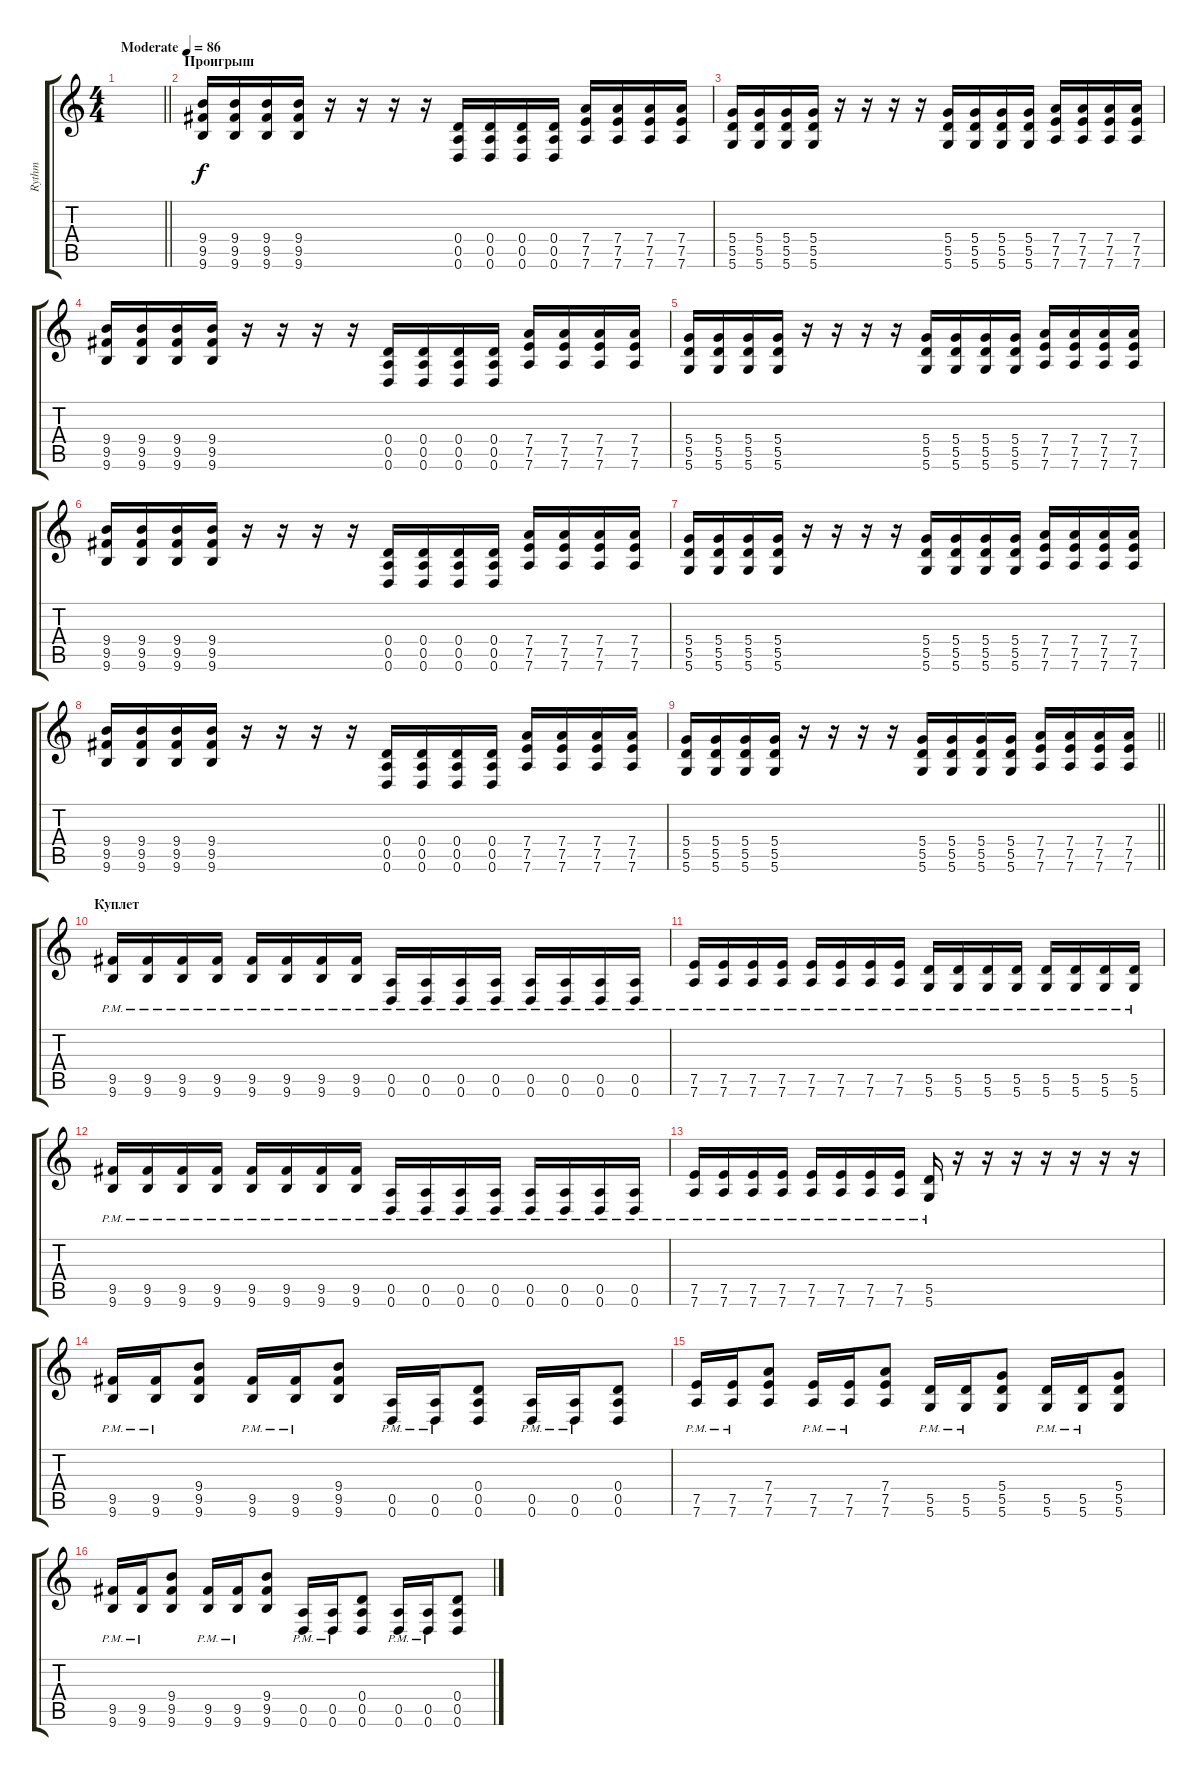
\track ("Rythm" "Rythm") {instrument distortionguitar}
\staff {score tabs}
\tuning (E4 B3 G3 D3 A2 D2) {hide}
\ts (4 4)
\tempo (86 "Moderate")
\clef g2
\barLineRight lightlight
\ks c
|
\section ("" "Проигрыш")
(9.4 9.5 9.6).16 (9.4 9.5 9.6).16 (9.4 9.5 9.6).16 (9.4 9.5 9.6).16 r.16 r.16 r.16 r.16 (0.4 0.5 0.6).16 (0.4 0.5 0.6).16 (0.4 0.5 0.6).16 (0.4 0.5 0.6).16 (7.4 7.5 7.6).16 (7.4 7.5 7.6).16 (7.4 7.5 7.6).16 (7.4 7.5 7.6).16 |
(5.4 5.5 5.6).16 (5.4 5.5 5.6).16 (5.4 5.5 5.6).16 (5.4 5.5 5.6).16 r.16 r.16 r.16 r.16 (5.4 5.5 5.6).16 (5.4 5.5 5.6).16 (5.4 5.5 5.6).16 (5.4 5.5 5.6).16 (7.4 7.5 7.6).16 (7.4 7.5 7.6).16 (7.4 7.5 7.6).16 (7.4 7.5 7.6).16 |
(9.4 9.5 9.6).16 (9.4 9.5 9.6).16 (9.4 9.5 9.6).16 (9.4 9.5 9.6).16 r.16 r.16 r.16 r.16 (0.4 0.5 0.6).16 (0.4 0.5 0.6).16 (0.4 0.5 0.6).16 (0.4 0.5 0.6).16 (7.4 7.5 7.6).16 (7.4 7.5 7.6).16 (7.4 7.5 7.6).16 (7.4 7.5 7.6).16 |
(5.4 5.5 5.6).16 (5.4 5.5 5.6).16 (5.4 5.5 5.6).16 (5.4 5.5 5.6).16 r.16 r.16 r.16 r.16 (5.4 5.5 5.6).16 (5.4 5.5 5.6).16 (5.4 5.5 5.6).16 (5.4 5.5 5.6).16 (7.4 7.5 7.6).16 (7.4 7.5 7.6).16 (7.4 7.5 7.6).16 (7.4 7.5 7.6).16 |
(9.4 9.5 9.6).16 (9.4 9.5 9.6).16 (9.4 9.5 9.6).16 (9.4 9.5 9.6).16 r.16 r.16 r.16 r.16 (0.4 0.5 0.6).16 (0.4 0.5 0.6).16 (0.4 0.5 0.6).16 (0.4 0.5 0.6).16 (7.4 7.5 7.6).16 (7.4 7.5 7.6).16 (7.4 7.5 7.6).16 (7.4 7.5 7.6).16 |
(5.4 5.5 5.6).16 (5.4 5.5 5.6).16 (5.4 5.5 5.6).16 (5.4 5.5 5.6).16 r.16 r.16 r.16 r.16 (5.4 5.5 5.6).16 (5.4 5.5 5.6).16 (5.4 5.5 5.6).16 (5.4 5.5 5.6).16 (7.4 7.5 7.6).16 (7.4 7.5 7.6).16 (7.4 7.5 7.6).16 (7.4 7.5 7.6).16 |
(9.4 9.5 9.6).16 (9.4 9.5 9.6).16 (9.4 9.5 9.6).16 (9.4 9.5 9.6).16 r.16 r.16 r.16 r.16 (0.4 0.5 0.6).16 (0.4 0.5 0.6).16 (0.4 0.5 0.6).16 (0.4 0.5 0.6).16 (7.4 7.5 7.6).16 (7.4 7.5 7.6).16 (7.4 7.5 7.6).16 (7.4 7.5 7.6).16 |
\barLineRight lightlight
(5.4 5.5 5.6).16 (5.4 5.5 5.6).16 (5.4 5.5 5.6).16 (5.4 5.5 5.6).16 r.16 r.16 r.16 r.16 (5.4 5.5 5.6).16 (5.4 5.5 5.6).16 (5.4 5.5 5.6).16 (5.4 5.5 5.6).16 (7.4 7.5 7.6).16 (7.4 7.5 7.6).16 (7.4 7.5 7.6).16 (7.4 7.5 7.6).16 |
\section ("" "Куплет")
(9.5{pm} 9.6{pm}).16 (9.5{pm} 9.6{pm}).16 (9.5{pm} 9.6{pm}).16 (9.5{pm} 9.6{pm}).16 (9.5{pm} 9.6{pm}).16 (9.5{pm} 9.6{pm}).16 (9.5{pm} 9.6{pm}).16 (9.5{pm} 9.6{pm}).16 (0.5{pm} 0.6{pm}).16 (0.5{pm} 0.6{pm}).16 (0.5{pm} 0.6{pm}).16 (0.5{pm} 0.6{pm}).16 (0.5{pm} 0.6{pm}).16 (0.5{pm} 0.6{pm}).16 (0.5{pm} 0.6{pm}).16 (0.5{pm} 0.6{pm}).16 |
(7.5{pm} 7.6{pm}).16 (7.5{pm} 7.6{pm}).16 (7.5{pm} 7.6{pm}).16 (7.5{pm} 7.6{pm}).16 (7.5{pm} 7.6{pm}).16 (7.5{pm} 7.6{pm}).16 (7.5{pm} 7.6{pm}).16 (7.5{pm} 7.6{pm}).16 (5.5{pm} 5.6{pm}).16 (5.5{pm} 5.6{pm}).16 (5.5{pm} 5.6{pm}).16 (5.5{pm} 5.6{pm}).16 (5.5{pm} 5.6{pm}).16 (5.5{pm} 5.6{pm}).16 (5.5{pm} 5.6{pm}).16 (5.5{pm} 5.6{pm}).16 |
(9.5{pm} 9.6{pm}).16 (9.5{pm} 9.6{pm}).16 (9.5{pm} 9.6{pm}).16 (9.5{pm} 9.6{pm}).16 (9.5{pm} 9.6{pm}).16 (9.5{pm} 9.6{pm}).16 (9.5{pm} 9.6{pm}).16 (9.5{pm} 9.6{pm}).16 (0.5{pm} 0.6{pm}).16 (0.5{pm} 0.6{pm}).16 (0.5{pm} 0.6{pm}).16 (0.5{pm} 0.6{pm}).16 (0.5{pm} 0.6{pm}).16 (0.5{pm} 0.6{pm}).16 (0.5{pm} 0.6{pm}).16 (0.5{pm} 0.6{pm}).16 |
(7.5{pm} 7.6{pm}).16 (7.5{pm} 7.6{pm}).16 (7.5{pm} 7.6{pm}).16 (7.5{pm} 7.6{pm}).16 (7.5{pm} 7.6{pm}).16 (7.5{pm} 7.6{pm}).16 (7.5{pm} 7.6{pm}).16 (7.5{pm} 7.6{pm}).16 (5.5{pm} 5.6{pm}).16 r.16 r.16 r.16 r.16 r.16 r.16 r.16 |
(9.5{pm} 9.6{pm}).16 (9.5{pm} 9.6{pm}).16 (9.4 9.5 9.6).8 (9.5{pm} 9.6{pm}).16 (9.5{pm} 9.6{pm}).16 (9.4 9.5 9.6).8 (0.5{pm} 0.6{pm}).16 (0.5{pm} 0.6{pm}).16 (0.4 0.5 0.6).8 (0.5{pm} 0.6{pm}).16 (0.5{pm} 0.6{pm}).16 (0.4 0.5 0.6).8 |
(7.5{pm} 7.6{pm}).16 (7.5{pm} 7.6{pm}).16 (7.4 7.5 7.6).8 (7.5{pm} 7.6{pm}).16 (7.5{pm} 7.6{pm}).16 (7.4 7.5 7.6).8 (5.5{pm} 5.6{pm}).16 (5.5{pm} 5.6{pm}).16 (5.4 5.5 5.6).8 (5.5{pm} 5.6{pm}).16 (5.5{pm} 5.6{pm}).16 (5.4 5.5 5.6).8 |
(9.5{pm} 9.6{pm}).16 (9.5{pm} 9.6{pm}).16 (9.4 9.5 9.6).8 (9.5{pm} 9.6{pm}).16 (9.5{pm} 9.6{pm}).16 (9.4 9.5 9.6).8 (0.5{pm} 0.6{pm}).16 (0.5{pm} 0.6{pm}).16 (0.4 0.5 0.6).8 (0.5{pm} 0.6{pm}).16 (0.5{pm} 0.6{pm}).16 (0.4 0.5 0.6).8
